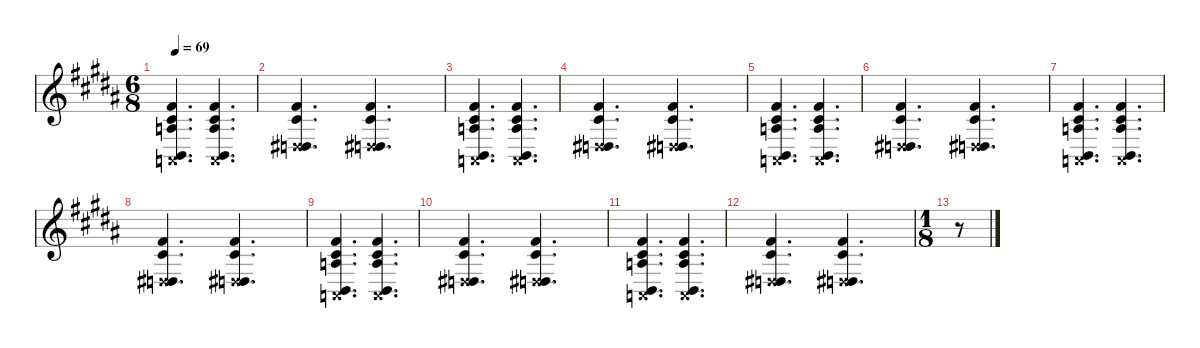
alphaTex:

\defaultSystemsLayout 4
\hideDynamics
\bracketExtendMode nobrackets
\singleTrackTrackNamePolicy hidden
\multiTrackTrackNamePolicy hidden
\firstSystemTrackNameMode fullname
\firstSystemTrackNameOrientation horizontal
\otherSystemsTrackNameOrientation horizontal
\track ("Keyboard" "el.pno.") {instrument electricgrandpiano}
\staff {score}
\tuning (E4 B3 G3 D3 A2 E2)
\ts (6 8)
\tempo 69
\clef g2
\ks b
(7.2{acc #} 6.3{acc #} 7.4{acc forcenatural} 0.5{x acc forcenatural} 7.6{acc forcenatural}).4{d dy fff beam Up} (7.2{acc #} 6.3{acc #} 7.4{acc forcenatural} 0.5{x acc forcenatural} 7.6{acc forcenatural}).4{d beam Up} |
(7.2{acc #} 6.3{acc #} 0.4{x acc forcenatural} 6.5{acc #}).4{d beam Up} (7.2{acc #} 6.3{acc #} 0.4{x acc forcenatural} 6.5{acc #}).4{d beam Up} |
(7.2{acc #} 6.3{acc #} 7.4{acc forcenatural} 0.5{x acc forcenatural} 7.6{acc forcenatural}).4{d beam Up} (7.2{acc #} 6.3{acc #} 7.4{acc forcenatural} 0.5{x acc forcenatural} 7.6{acc forcenatural}).4{d beam Up} |
(7.2{acc #} 6.3{acc #} 0.4{x acc forcenatural} 6.5{acc #}).4{d beam Up} (7.2{acc #} 6.3{acc #} 0.4{x acc forcenatural} 6.5{acc #}).4{d beam Up} |
(7.2{acc #} 6.3{acc #} 7.4{acc forcenatural} 0.5{x acc forcenatural} 7.6{acc forcenatural}).4{d beam Up} (7.2{acc #} 6.3{acc #} 7.4{acc forcenatural} 0.5{x acc forcenatural} 7.6{acc forcenatural}).4{d beam Up} |
(7.2{acc #} 6.3{acc #} 0.4{x acc forcenatural} 6.5{acc #}).4{d beam Up} (7.2{acc #} 6.3{acc #} 0.4{x acc forcenatural} 6.5{acc #}).4{d beam Up} |
(7.2{acc #} 6.3{acc #} 7.4{acc forcenatural} 0.5{x acc forcenatural} 7.6{acc forcenatural}).4{d beam Up} (7.2{acc #} 6.3{acc #} 7.4{acc forcenatural} 0.5{x acc forcenatural} 7.6{acc forcenatural}).4{d beam Up} |
(7.2{acc #} 6.3{acc #} 0.4{x acc forcenatural} 6.5{acc #}).4{d beam Up} (7.2{acc #} 6.3{acc #} 0.4{x acc forcenatural} 6.5{acc #}).4{d beam Up} |
(7.2{acc #} 6.3{acc #} 7.4{acc forcenatural} 0.5{x acc forcenatural} 7.6{acc forcenatural}).4{d beam Up} (7.2{acc #} 6.3{acc #} 7.4{acc forcenatural} 0.5{x acc forcenatural} 7.6{acc forcenatural}).4{d beam Up} |
(7.2{acc #} 6.3{acc #} 0.4{x acc forcenatural} 6.5{acc #}).4{d beam Up} (7.2{acc #} 6.3{acc #} 0.4{x acc forcenatural} 6.5{acc #}).4{d beam Up} |
(7.2{acc #} 6.3{acc #} 7.4{acc forcenatural} 0.5{x acc forcenatural} 7.6{acc forcenatural}).4{d beam Up} (7.2{acc #} 6.3{acc #} 7.4{acc forcenatural} 0.5{x acc forcenatural} 7.6{acc forcenatural}).4{d beam Up} |
(7.2{acc #} 6.3{acc #} 0.4{x acc forcenatural} 6.5{acc #}).4{d beam Up} (7.2{acc #} 6.3{acc #} 0.4{x acc forcenatural} 6.5{acc #}).4{d beam Up} |
\ts (1 8)
r.8{beam Down}
